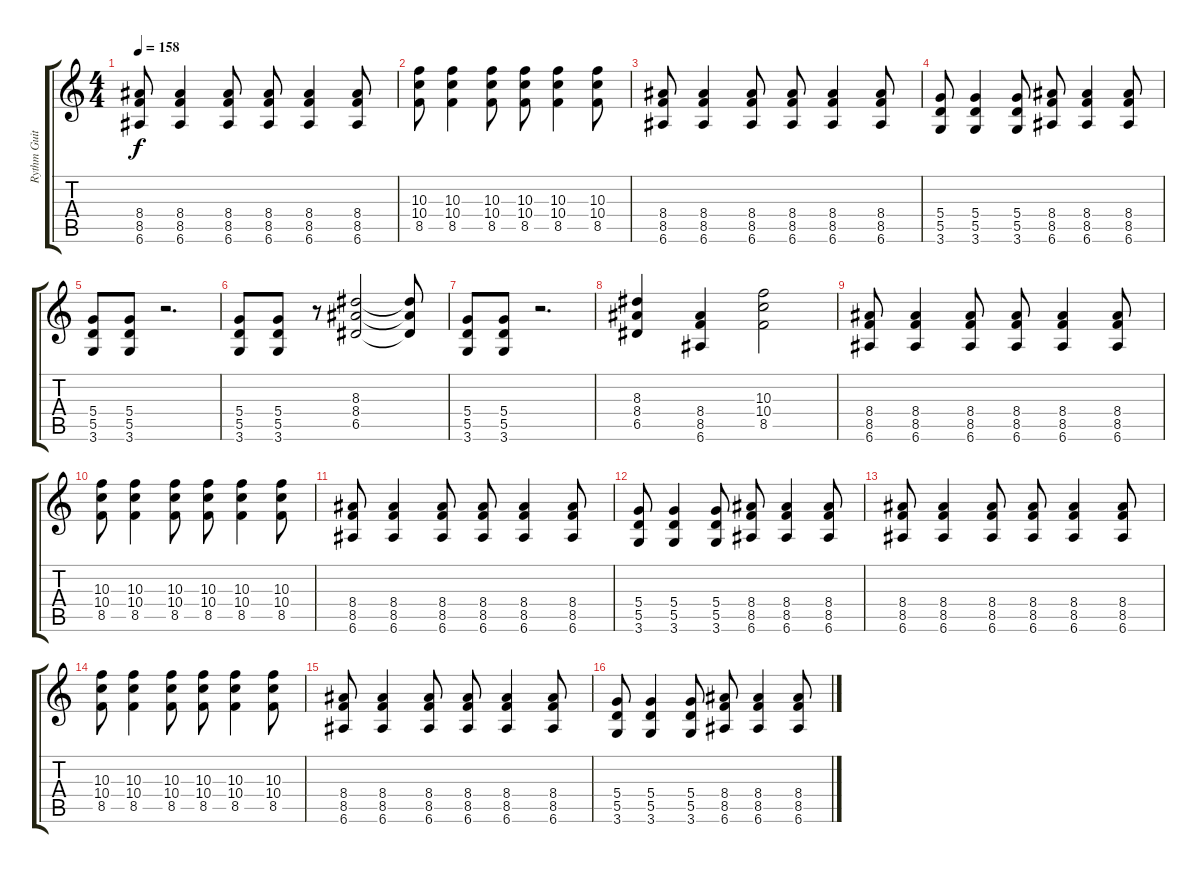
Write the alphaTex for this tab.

\track ("Rythm Guitar" "Rythm Guit") {instrument distortionguitar}
\staff {score tabs}
\tuning (E4 B3 G3 D3 A2 E2) {hide}
\ts (4 4)
\tempo 158
\clef g2
\ks c
(8.4 8.5 6.6).8{dy f} (8.4 8.5 6.6).4 (8.4 8.5 6.6).8 (8.4 8.5 6.6).8 (8.4 8.5 6.6).4 (8.4 8.5 6.6).8 |
(10.3 10.4 8.5).8 (10.3 10.4 8.5).4 (10.3 10.4 8.5).8 (10.3 10.4 8.5).8 (10.3 10.4 8.5).4 (10.3 10.4 8.5).8 |
(8.4 8.5 6.6).8 (8.4 8.5 6.6).4 (8.4 8.5 6.6).8 (8.4 8.5 6.6).8 (8.4 8.5 6.6).4 (8.4 8.5 6.6).8 |
(5.4 5.5 3.6).8 (5.4 5.5 3.6).4 (5.4 5.5 3.6).8 (8.4 8.5 6.6).8 (8.4 8.5 6.6).4 (8.4 8.5 6.6).8 |
(5.4 5.5 3.6).8 (5.4 5.5 3.6).8 r.2{d} |
(5.4 5.5 3.6).8 (5.4 5.5 3.6).8 r.8 (8.3 8.4 6.5).2 (8.3{t} 8.4{t} 6.5{t}).8 |
(5.4 5.5 3.6).8 (5.4 5.5 3.6).8 r.2{d} |
(8.3 8.4 6.5).4 (8.4 8.5 6.6).4 (10.3 10.4 8.5).2 |
(8.4 8.5 6.6).8 (8.4 8.5 6.6).4 (8.4 8.5 6.6).8 (8.4 8.5 6.6).8 (8.4 8.5 6.6).4 (8.4 8.5 6.6).8 |
(10.3 10.4 8.5).8 (10.3 10.4 8.5).4 (10.3 10.4 8.5).8 (10.3 10.4 8.5).8 (10.3 10.4 8.5).4 (10.3 10.4 8.5).8 |
(8.4 8.5 6.6).8 (8.4 8.5 6.6).4 (8.4 8.5 6.6).8 (8.4 8.5 6.6).8 (8.4 8.5 6.6).4 (8.4 8.5 6.6).8 |
(5.4 5.5 3.6).8 (5.4 5.5 3.6).4 (5.4 5.5 3.6).8 (8.4 8.5 6.6).8 (8.4 8.5 6.6).4 (8.4 8.5 6.6).8 |
(8.4 8.5 6.6).8 (8.4 8.5 6.6).4 (8.4 8.5 6.6).8 (8.4 8.5 6.6).8 (8.4 8.5 6.6).4 (8.4 8.5 6.6).8 |
(10.3 10.4 8.5).8 (10.3 10.4 8.5).4 (10.3 10.4 8.5).8 (10.3 10.4 8.5).8 (10.3 10.4 8.5).4 (10.3 10.4 8.5).8 |
(8.4 8.5 6.6).8 (8.4 8.5 6.6).4 (8.4 8.5 6.6).8 (8.4 8.5 6.6).8 (8.4 8.5 6.6).4 (8.4 8.5 6.6).8 |
(5.4 5.5 3.6).8 (5.4 5.5 3.6).4 (5.4 5.5 3.6).8 (8.4 8.5 6.6).8 (8.4 8.5 6.6).4 (8.4 8.5 6.6).8
